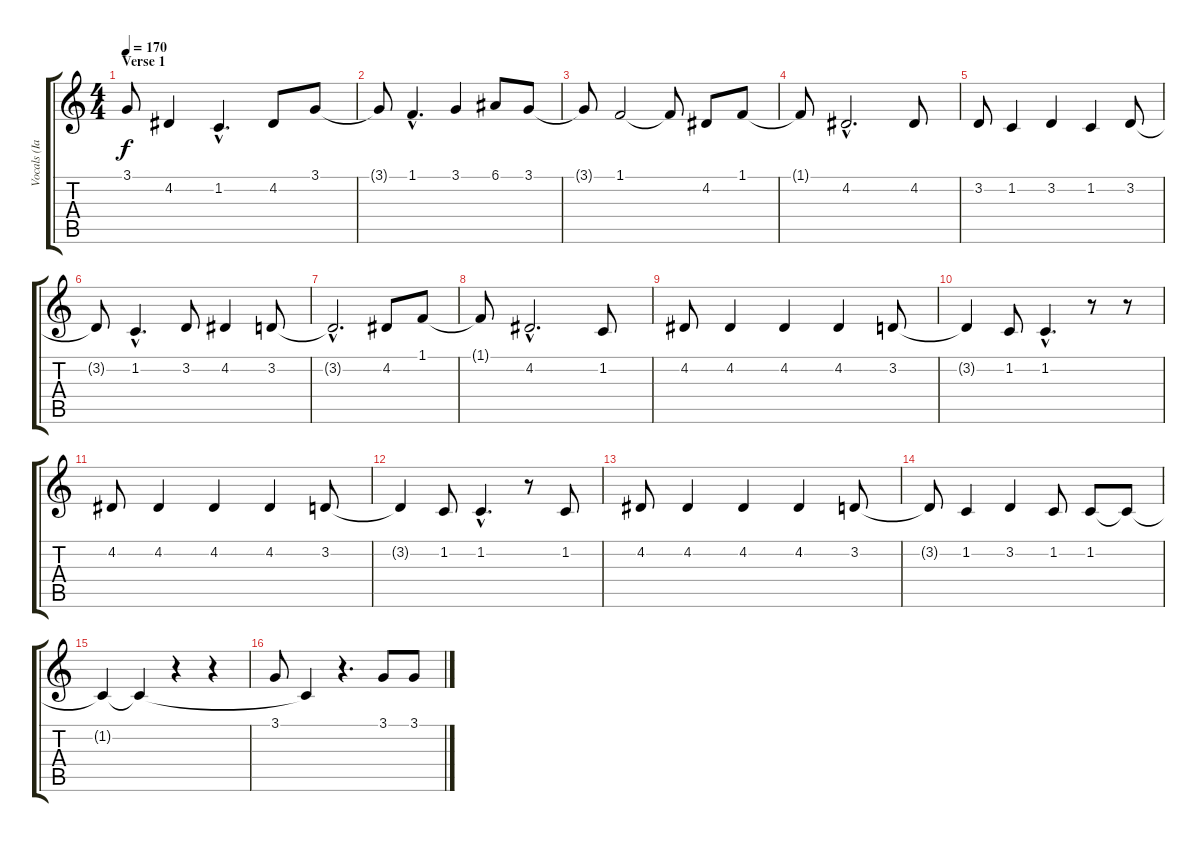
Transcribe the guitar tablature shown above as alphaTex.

\track ("Vocals (Ian)" "Vocals (Ia") {instrument cello}
\staff {score tabs}
\tuning (E4 B3 G3 D3 A2 E2) {hide}
\ts (4 4)
\section ("" "Verse 1")
\tempo 170
\clef g2
\ks c
3.1{t}.8{dy f} 4.2.4 1.2{hac}.4{d} 4.2.8 3.1.8 |
3.1{t}.8 1.1{hac}.4{d} 3.1.4 6.1.8 3.1.8 |
3.1{t}.8 1.1.2 1.1{t}.8 4.2.8 1.1.8 |
1.1{t}.8 4.2{hac}.2{d} 4.2.8 |
3.2.8 1.2.4 3.2.4 1.2.4 3.2.8 |
3.2{t}.8 1.2{hac}.4{d} 3.2.8 4.2.4 3.2.8 |
3.2{hac t}.2{d} 4.2.8 1.1.8 |
1.1{t}.8 4.2{hac}.2{d} 1.2.8 |
4.2.8 4.2.4 4.2.4 4.2.4 3.2.8 |
3.2{t}.4 1.2.8 1.2{hac}.4{d} r.8 r.8 |
4.2.8 4.2.4 4.2.4 4.2.4 3.2.8 |
3.2{t}.4 1.2.8 1.2{hac}.4{d} r.8 1.2.8 |
4.2.8 4.2.4 4.2.4 4.2.4 3.2.8 |
3.2{t}.8 1.2.4 3.2.4 1.2.8 1.2.8 1.2{t}.8 |
1.2{t}.4 1.2{t}.4 r.4 r.4 |
3.1.8 1.2{t}.4 r.4{d} 3.1.8 3.1.8
